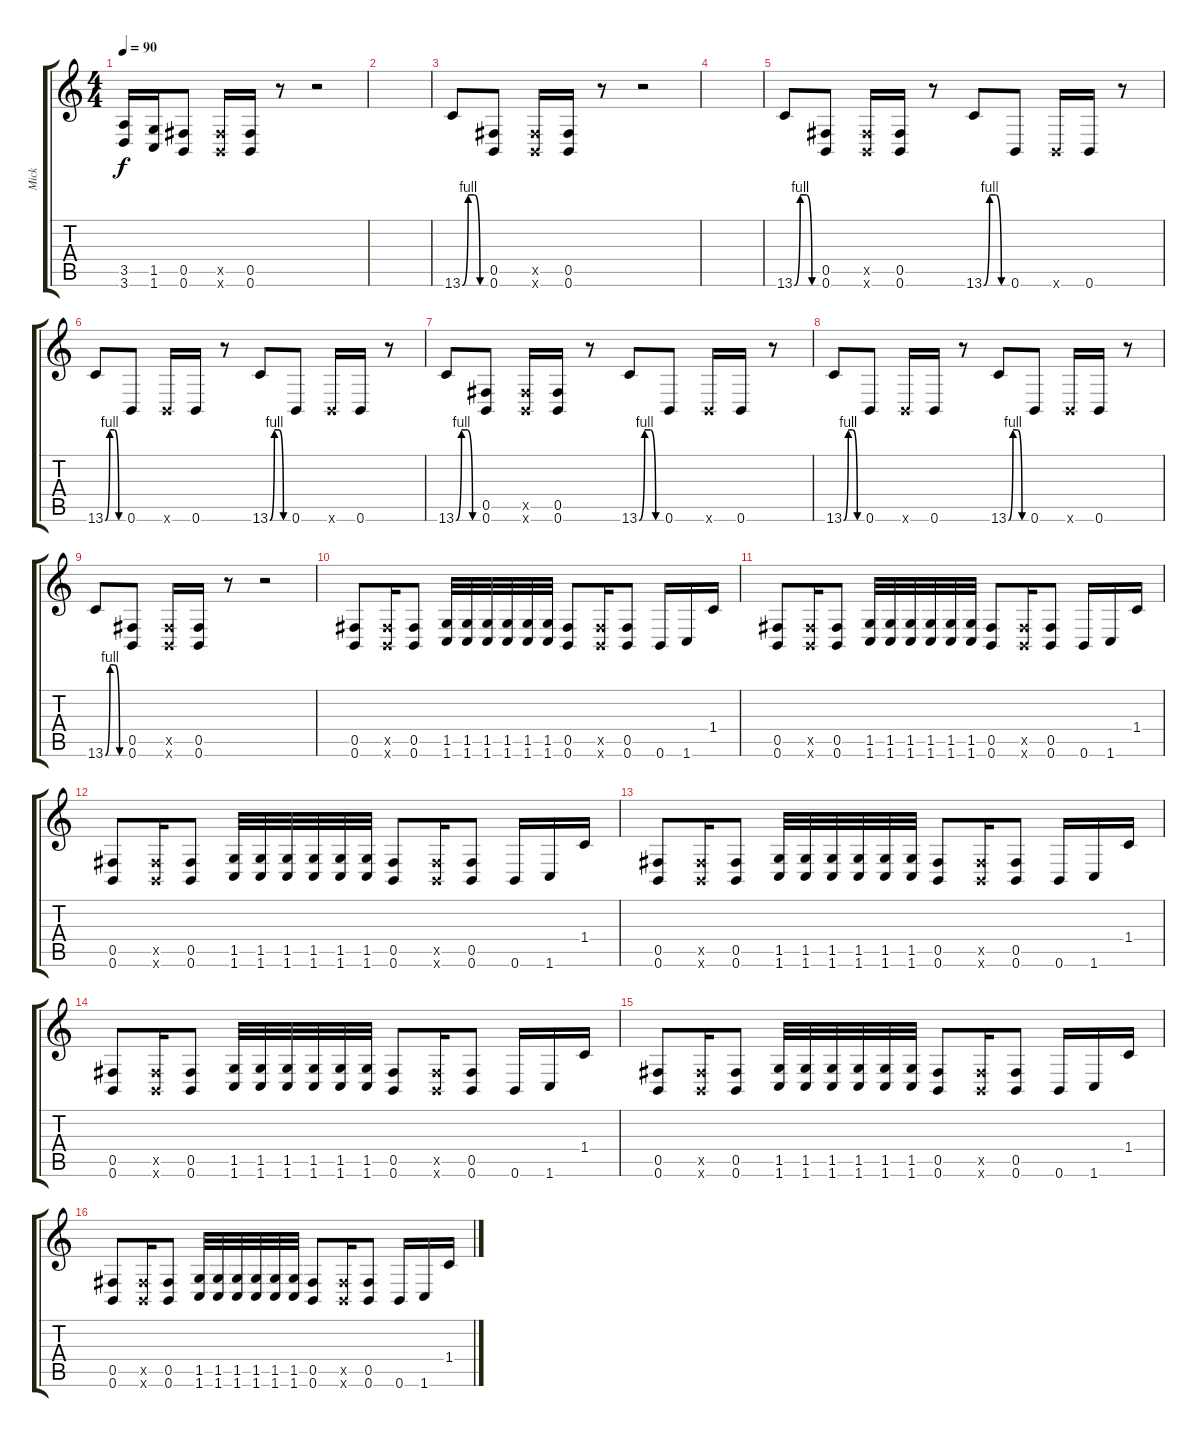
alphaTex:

\track ("Mick" "Mick") {instrument overdrivenguitar}
\staff {score tabs}
\tuning (Db4 Ab3 E3 B2 Gb2 B1) {hide}
\ts (4 4)
\tempo 90
\clef g2
\ks c
(3.5 3.6).16{dy f instrument overdrivenguitar} (1.5 1.6).16 (0.5 0.6).8 (0.5{x} 0.6{x}).16 (0.5 0.6).16 r.8 r.2 |
|
13.6{be (custom 0 0 15 4 30 4 45 0 60 0)}.8 (0.5 0.6).8 (0.5{x} 0.6{x}).16 (0.5 0.6).16 r.8 r.2 |
|
13.6{be (custom 0 0 15 4 30 4 45 0 60 0)}.8 (0.5 0.6).8 (0.5{x} 0.6{x}).16 (0.5 0.6).16 r.8 13.6{be (custom 0 0 15 4 30 4 45 0 60 0)}.8 0.6.8 0.6{x}.16 0.6.16 r.8 |
13.6{be (custom 0 0 15 4 30 4 45 0 60 0)}.8 0.6.8 0.6{x}.16 0.6.16 r.8 13.6{be (custom 0 0 15 4 30 4 45 0 60 0)}.8 0.6.8 0.6{x}.16 0.6.16 r.8 |
13.6{be (custom 0 0 15 4 30 4 45 0 60 0)}.8 (0.5 0.6).8 (0.5{x} 0.6{x}).16 (0.5 0.6).16 r.8 13.6{be (custom 0 0 15 4 30 4 45 0 60 0)}.8 0.6.8 0.6{x}.16 0.6.16 r.8 |
13.6{be (custom 0 0 15 4 30 4 45 0 60 0)}.8 0.6.8 0.6{x}.16 0.6.16 r.8 13.6{be (custom 0 0 15 4 30 4 45 0 60 0)}.8 0.6.8 0.6{x}.16 0.6.16 r.8 |
13.6{be (custom 0 0 15 4 30 4 45 0 60 0)}.8 (0.5 0.6).8 (0.5{x} 0.6{x}).16 (0.5 0.6).16 r.8 r.2 |
(0.5 0.6).8 (0.5{x} 0.6{x}).16 (0.5 0.6).8 (1.5 1.6).32 (1.5 1.6).32 (1.5 1.6).32 (1.5 1.6).32 (1.5 1.6).32 (1.5 1.6).32 (0.5 0.6).8 (0.5{x} 0.6{x}).16 (0.5 0.6).8 0.6.16 1.6.16 1.4.16 |
(0.5 0.6).8 (0.5{x} 0.6{x}).16 (0.5 0.6).8 (1.5 1.6).32 (1.5 1.6).32 (1.5 1.6).32 (1.5 1.6).32 (1.5 1.6).32 (1.5 1.6).32 (0.5 0.6).8 (0.5{x} 0.6{x}).16 (0.5 0.6).8 0.6.16 1.6.16 1.4.16 |
(0.5 0.6).8 (0.5{x} 0.6{x}).16 (0.5 0.6).8 (1.5 1.6).32 (1.5 1.6).32 (1.5 1.6).32 (1.5 1.6).32 (1.5 1.6).32 (1.5 1.6).32 (0.5 0.6).8 (0.5{x} 0.6{x}).16 (0.5 0.6).8 0.6.16 1.6.16 1.4.16 |
(0.5 0.6).8 (0.5{x} 0.6{x}).16 (0.5 0.6).8 (1.5 1.6).32 (1.5 1.6).32 (1.5 1.6).32 (1.5 1.6).32 (1.5 1.6).32 (1.5 1.6).32 (0.5 0.6).8 (0.5{x} 0.6{x}).16 (0.5 0.6).8 0.6.16 1.6.16 1.4.16 |
(0.5 0.6).8 (0.5{x} 0.6{x}).16 (0.5 0.6).8 (1.5 1.6).32 (1.5 1.6).32 (1.5 1.6).32 (1.5 1.6).32 (1.5 1.6).32 (1.5 1.6).32 (0.5 0.6).8 (0.5{x} 0.6{x}).16 (0.5 0.6).8 0.6.16 1.6.16 1.4.16 |
(0.5 0.6).8 (0.5{x} 0.6{x}).16 (0.5 0.6).8 (1.5 1.6).32 (1.5 1.6).32 (1.5 1.6).32 (1.5 1.6).32 (1.5 1.6).32 (1.5 1.6).32 (0.5 0.6).8 (0.5{x} 0.6{x}).16 (0.5 0.6).8 0.6.16 1.6.16 1.4.16 |
(0.5 0.6).8 (0.5{x} 0.6{x}).16 (0.5 0.6).8 (1.5 1.6).32 (1.5 1.6).32 (1.5 1.6).32 (1.5 1.6).32 (1.5 1.6).32 (1.5 1.6).32 (0.5 0.6).8 (0.5{x} 0.6{x}).16 (0.5 0.6).8 0.6.16 1.6.16 1.4.16
